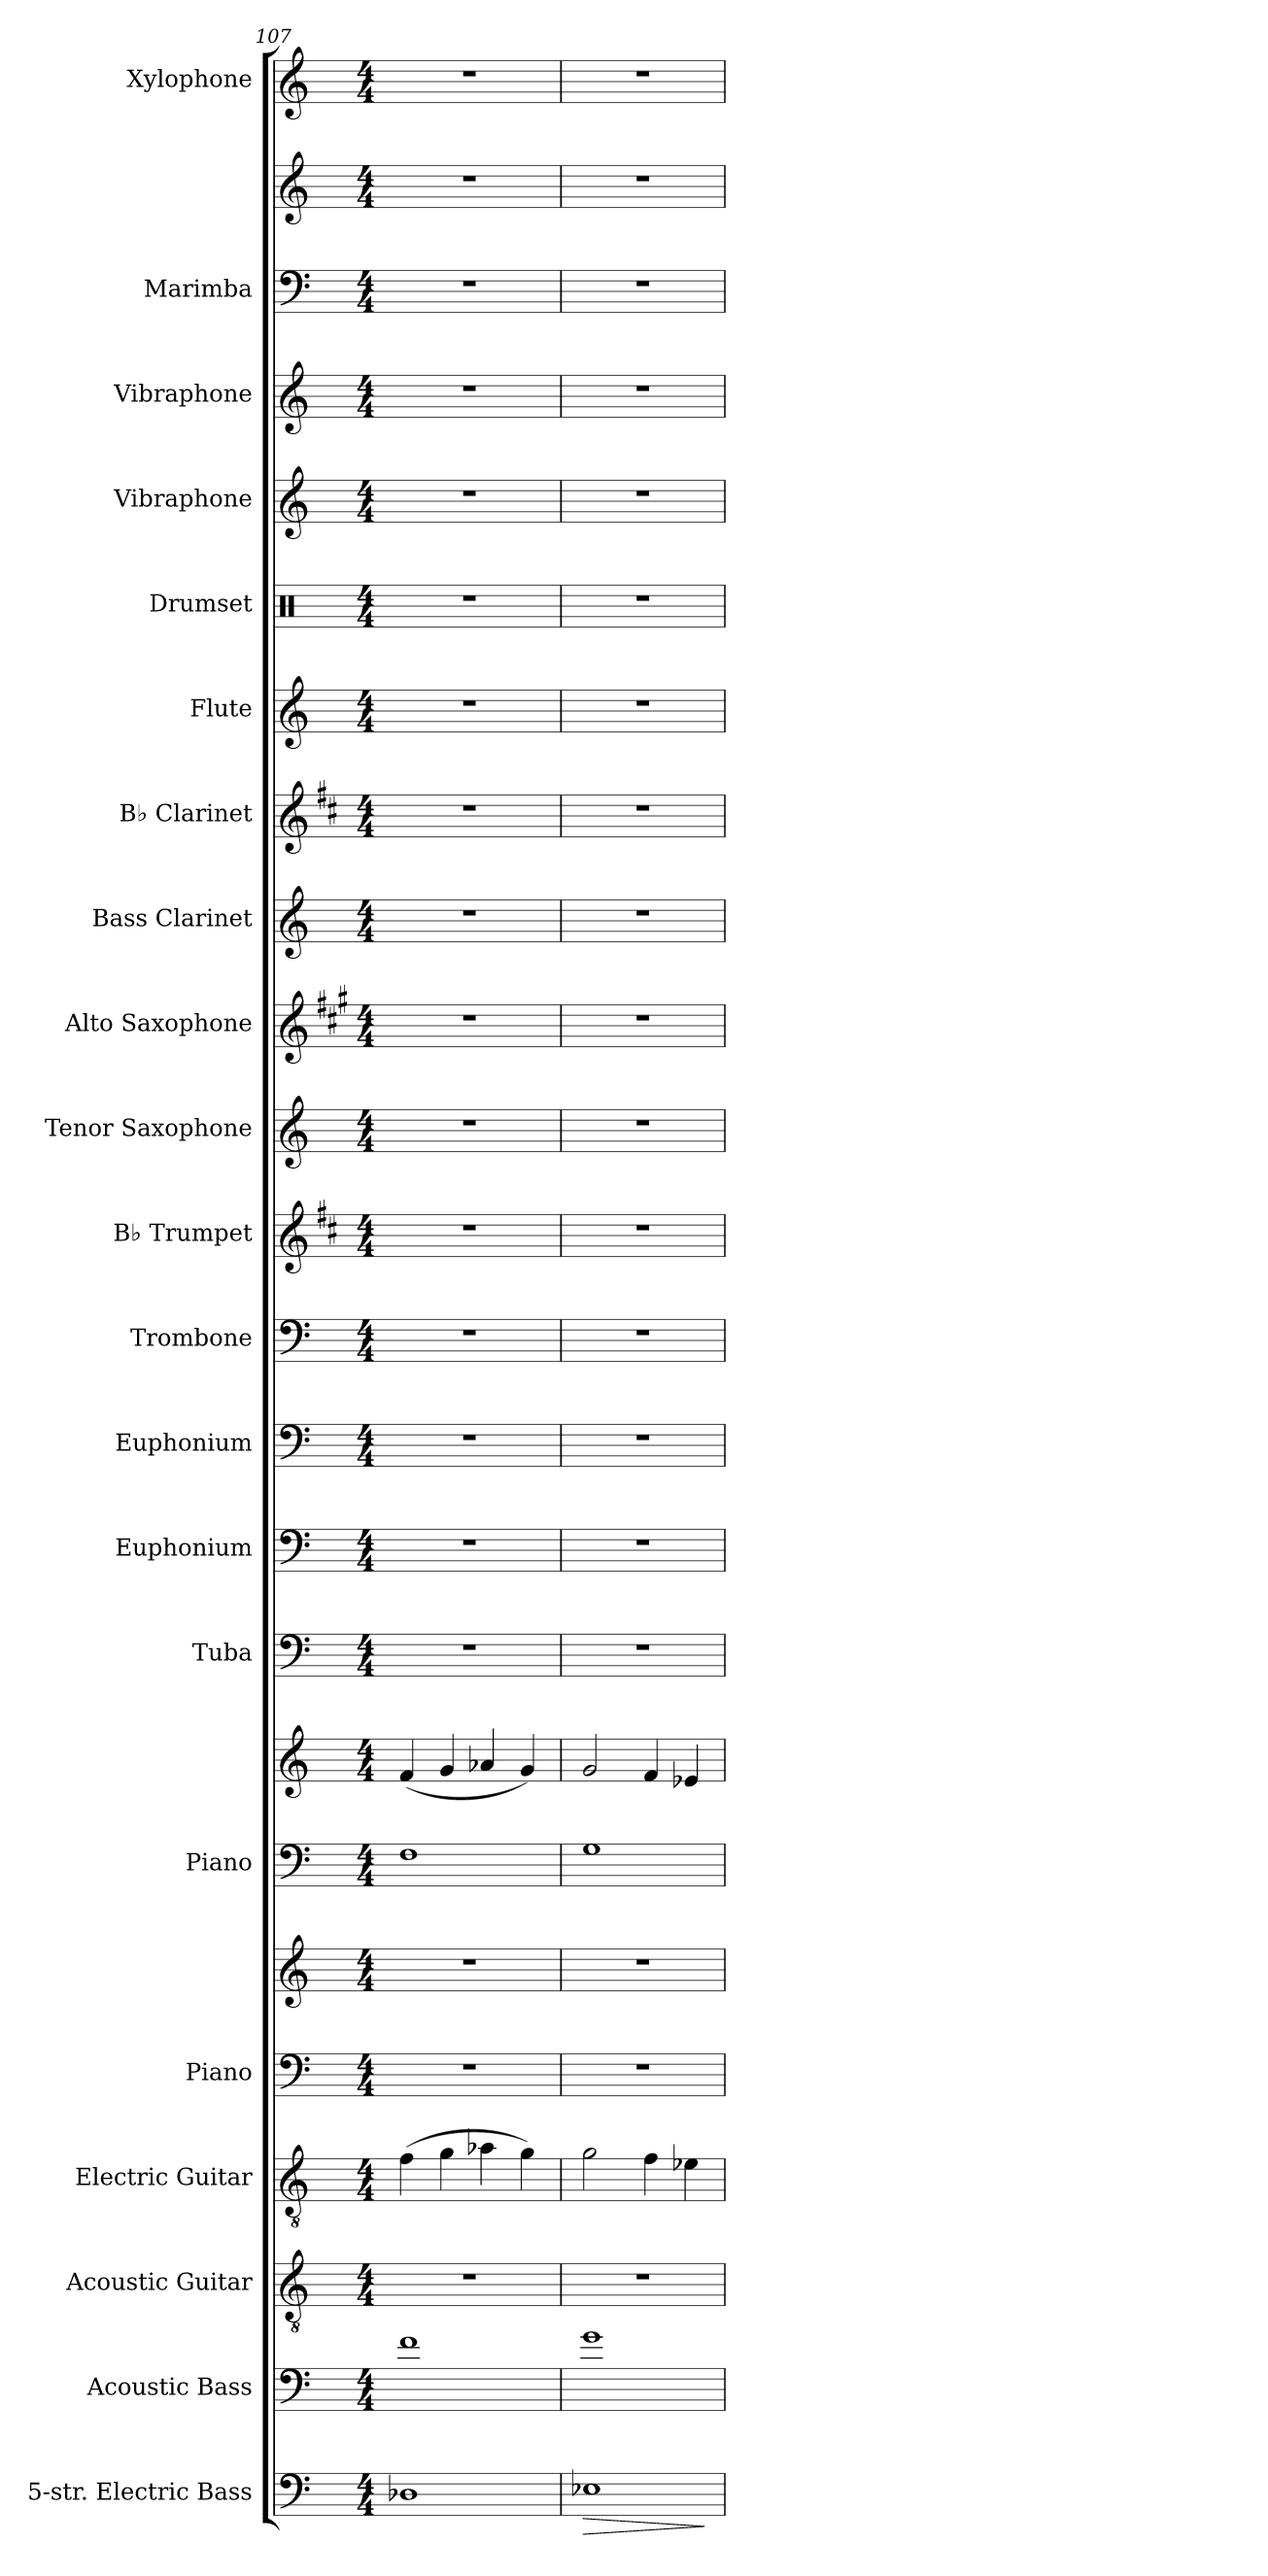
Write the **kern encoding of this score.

**kern	**dynam	**kern	**kern	**kern	**kern	**kern	**kern	**kern	**kern	**kern	**kern	**kern	**kern	**kern	**kern	**kern	**kern	**kern	**kern	**kern	**kern	**kern	**kern	**kern
*part21	*part21	*part20	*part19	*part18	*part17	*part17	*part16	*part16	*part15	*part14	*part13	*part12	*part11	*part10	*part9	*part8	*part7	*part6	*part5	*part4	*part3	*part2	*part2	*part1
*staff24	*staff24	*staff23	*staff22	*staff21	*staff20	*staff19	*staff18	*staff17	*staff16	*staff15	*staff14	*staff13	*staff12	*staff11	*staff10	*staff9	*staff8	*staff7	*staff6	*staff5	*staff4	*staff3	*staff2	*staff1
*I"5-str. Electric Bass	*	*I"Acoustic Bass	*I"Acoustic Guitar	*I"Electric Guitar	*I"Piano	*	*I"Piano	*	*I"Tuba	*I"Euphonium	*I"Euphonium	*I"Trombone	*I"B♭ Trumpet	*I"Tenor Saxophone	*I"Alto Saxophone	*I"Bass Clarinet	*I"B♭ Clarinet	*I"Flute	*I"Drumset	*I"Vibraphone	*I"Vibraphone	*I"Marimba	*	*I"Xylophone
*I'El. B.	*	*I'Bass	*I'Guit.	*I'El. Guit.	*I'Pno.	*	*I'Pno.	*	*I'Tba.	*I'Euph.	*I'Euph.	*I'Tbn.	*I'B♭ Tpt.	*I'T. Sax.	*I'A. Sax.	*I'B. Cl.	*I'B♭ Cl.	*I'Fl.	*I'Drs.	*I'Vib.	*I'Vib.	*I'Mrm.	*	*I'Xyl.
*clefF4	*	*clefF4	*clefGv2	*clefGv2	*clefF4	*clefG2	*clefF4	*clefG2	*clefF4	*clefF4	*clefF4	*clefF4	*clefG2	*clefG2	*clefG2	*clefG2	*clefG2	*clefG2	*clefX	*clefG2	*clefG2	*clefF4	*clefG2	*clefG2
*ITrd7c12	*	*ITrd7c12	*	*	*	*	*	*	*	*	*	*	*ITrd1c2	*ITrd8c14	*ITrd5c9	*ITrd8c14	*ITrd1c2	*	*	*	*	*	*	*ITrd-7c-12
*k[]	*	*k[]	*k[]	*k[]	*k[]	*k[]	*k[]	*k[]	*k[]	*k[]	*k[]	*k[]	*k[]	*k[]	*k[]	*k[]	*k[]	*k[]	*k[]	*k[]	*k[]	*k[]	*k[]	*k[]
*M4/4	*	*M4/4	*M4/4	*M4/4	*M4/4	*M4/4	*M4/4	*M4/4	*M4/4	*M4/4	*M4/4	*M4/4	*M4/4	*M4/4	*M4/4	*M4/4	*M4/4	*M4/4	*M4/4	*M4/4	*M4/4	*M4/4	*M4/4	*M4/4
=107	=107	=107	=107	=107	=107	=107	=107	=107	=107	=107	=107	=107	=107	=107	=107	=107	=107	=107	=107	=107	=107	=107	=107	=107
1DD-X	.	1F	1r	(4f\	1r	1r	1F	(4f/	1r	1r	1r	1r	1r	1r	1r	1r	1r	1r	1r	1r	1r	1r	1r	1r
.	.	.	.	4g\	.	.	.	4g/	.	.	.	.	.	.	.	.	.	.	.	.	.	.	.	.
.	.	.	.	4a-X\	.	.	.	4a-X/	.	.	.	.	.	.	.	.	.	.	.	.	.	.	.	.
.	.	.	.	4g\)	.	.	.	4g/)	.	.	.	.	.	.	.	.	.	.	.	.	.	.	.	.
=108	=108	=108	=108	=108	=108	=108	=108	=108	=108	=108	=108	=108	=108	=108	=108	=108	=108	=108	=108	=108	=108	=108	=108	=108
!	!LO:HP:b	!	!	!	!	!	!	!	!	!	!	!	!	!	!	!	!	!	!	!	!	!	!	!
1EE-X	>	1G	1r	2g\	1r	1r	1G	2g/	1r	1r	1r	1r	1r	1r	1r	1r	1r	1r	1r	1r	1r	1r	1r	1r
.	.	.	.	4f\	.	.	.	4f/	.	.	.	.	.	.	.	.	.	.	.	.	.	.	.	.
.	.	.	.	4e-X\	.	.	.	4e-X/	.	.	.	.	.	.	.	.	.	.	.	.	.	.	.	.
.	]	.	.	.	.	.	.	.	.	.	.	.	.	.	.	.	.	.	.	.	.	.	.	.
=	=	=	=	=	=	=	=	=	=	=	=	=	=	=	=	=	=	=	=	=	=	=	=	=
*-	*-	*-	*-	*-	*-	*-	*-	*-	*-	*-	*-	*-	*-	*-	*-	*-	*-	*-	*-	*-	*-	*-	*-	*-
